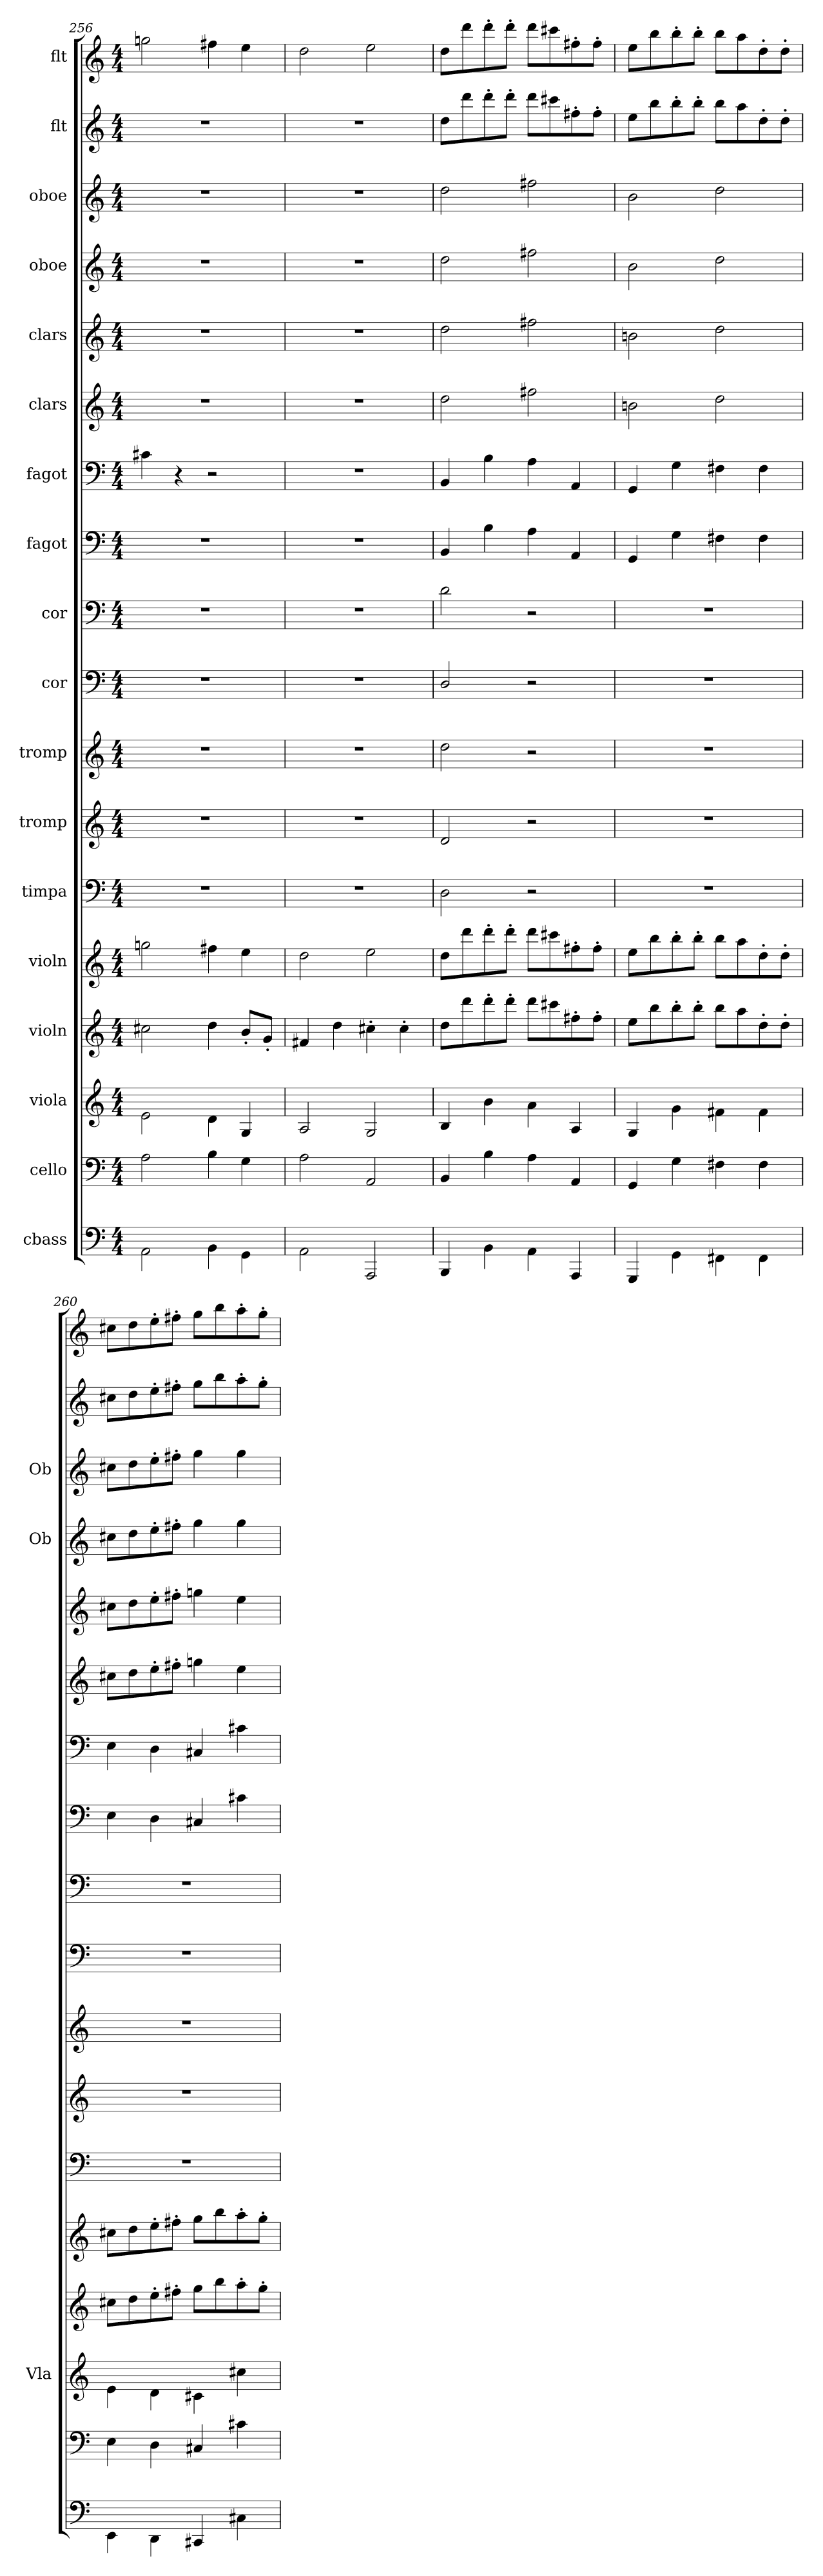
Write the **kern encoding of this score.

**kern	**kern	**kern	**kern	**kern	**kern	**kern	**kern	**kern	**kern	**kern	**kern	**kern	**kern	**kern	**kern	**kern	**kern
*part18	*part17	*part16	*part15	*part14	*part13	*part12	*part11	*part10	*part9	*part8	*part7	*part6	*part5	*part4	*part3	*part2	*part1
*staff18	*staff17	*staff16	*staff15	*staff14	*staff13	*staff12	*staff11	*staff10	*staff9	*staff8	*staff7	*staff6	*staff5	*staff4	*staff3	*staff2	*staff1
*I"cbass	*I"cello	*I"viola	*I"violn	*I"violn	*I"timpa	*I"tromp	*I"tromp	*I"cor	*I"cor	*I"fagot	*I"fagot	*I"clars	*I"clars	*I"oboe	*I"oboe	*I"flt	*I"flt
*	*	*I'Vla	*	*	*	*	*	*	*	*	*	*	*	*I'Ob	*I'Ob	*	*
*	*	*	*	*	*	*	*	*ITrd4c7	*ITrd4c7	*	*	*	*	*	*	*	*
*M4/4	*M4/4	*M4/4	*M4/4	*M4/4	*M4/4	*M4/4	*M4/4	*M4/4	*M4/4	*M4/4	*M4/4	*M4/4	*M4/4	*M4/4	*M4/4	*M4/4	*M4/4
=256	=256	=256	=256	=256	=256	=256	=256	=256	=256	=256	=256	=256	=256	=256	=256	=256	=256
2AA\	2A\	2e\	2cc#\	2ggn\	1r	1r	1r	1r	1r	1r	4c#\	1r	1r	1r	1r	1r	2ggn\
.	.	.	.	.	.	.	.	.	.	.	4r	.	.	.	.	.	.
4BB\	4B\	4d\	4dd\	4ff#\	.	.	.	.	.	.	2r	.	.	.	.	.	4ff#\
4GG\	4G\	4G/	8b'>/L	4ee\	.	.	.	.	.	.	.	.	.	.	.	.	4ee\
.	.	.	8g'>/J	.	.	.	.	.	.	.	.	.	.	.	.	.	.
=257	=257	=257	=257	=257	=257	=257	=257	=257	=257	=257	=257	=257	=257	=257	=257	=257	=257
2AA\	2A\	2A/	4f#/	2dd\	1r	1r	1r	1r	1r	1r	1r	1r	1r	1r	1r	1r	2dd\
.	.	.	4dd\	.	.	.	.	.	.	.	.	.	.	.	.	.	.
2AAA/	2AA/	2G/	4cc#'>\	2ee\	.	.	.	.	.	.	.	.	.	.	.	.	2ee\
.	.	.	4cc#'>\	.	.	.	.	.	.	.	.	.	.	.	.	.	.
=258	=258	=258	=258	=258	=258	=258	=258	=258	=258	=258	=258	=258	=258	=258	=258	=258	=258
4BBB/	4BB/	4B/	8dd\L	8dd\L	2D\	2d/	2dd\	2GG/	2G\	4BB/	4BB/	2dd\	2dd\	2dd\	2dd\	8dd\L	8dd\L
.	.	.	8ddd\	8ddd\	.	.	.	.	.	.	.	.	.	.	.	8ddd\	8ddd\
4BB\	4B\	4b\	8ddd'>\	8ddd'>\	.	.	.	.	.	4B\	4B\	.	.	.	.	8ddd'>\	8ddd'>\
.	.	.	8ddd'>\J	8ddd'>\J	.	.	.	.	.	.	.	.	.	.	.	8ddd'>\J	8ddd'>\J
4AA\	4A\	4a\	8ddd\L	8ddd\L	2r	2r	2r	2r	2r	4A\	4A\	2ff#\	2ff#\	2ff#\	2ff#\	8ddd\L	8ddd\L
.	.	.	8ccc#\	8ccc#\	.	.	.	.	.	.	.	.	.	.	.	8ccc#\	8ccc#\
4AAA/	4AA/	4A/	8ff#'>\	8ff#'>\	.	.	.	.	.	4AA/	4AA/	.	.	.	.	8ff#'>\	8ff#'>\
.	.	.	8ff#'>\J	8ff#'>\J	.	.	.	.	.	.	.	.	.	.	.	8ff#'>\J	8ff#'>\J
=259	=259	=259	=259	=259	=259	=259	=259	=259	=259	=259	=259	=259	=259	=259	=259	=259	=259
4GGG/	4GG/	4G/	8ee\L	8ee\L	1r	1r	1r	1r	1r	4GG/	4GG/	2bn\	2bn\	2b\	2b\	8ee\L	8ee\L
.	.	.	8bb\	8bb\	.	.	.	.	.	.	.	.	.	.	.	8bb\	8bb\
4GG\	4G\	4g\	8bb'>\	8bb'>\	.	.	.	.	.	4G\	4G\	.	.	.	.	8bb'>\	8bb'>\
.	.	.	8bb'>\J	8bb'>\J	.	.	.	.	.	.	.	.	.	.	.	8bb'>\J	8bb'>\J
4FF#\	4F#\	4f#\	8bb\L	8bb\L	.	.	.	.	.	4F#\	4F#\	2dd\	2dd\	2dd\	2dd\	8bb\L	8bb\L
.	.	.	8aa\	8aa\	.	.	.	.	.	.	.	.	.	.	.	8aa\	8aa\
4FF#\	4F#\	4f#\	8dd'>\	8dd'>\	.	.	.	.	.	4F#\	4F#\	.	.	.	.	8dd'>\	8dd'>\
.	.	.	8dd'>\J	8dd'>\J	.	.	.	.	.	.	.	.	.	.	.	8dd'>\J	8dd'>\J
=260	=260	=260	=260	=260	=260	=260	=260	=260	=260	=260	=260	=260	=260	=260	=260	=260	=260
4EE\	4E\	4e\	8cc#\L	8cc#\L	1r	1r	1r	1r	1r	4E\	4E\	8cc#\L	8cc#\L	8cc#\L	8cc#\L	8cc#\L	8cc#\L
.	.	.	8dd\	8dd\	.	.	.	.	.	.	.	8dd\	8dd\	8dd\	8dd\	8dd\	8dd\
4DD\	4D\	4d\	8ee'>\	8ee'>\	.	.	.	.	.	4D\	4D\	8ee'>\	8ee'>\	8ee'>\	8ee'>\	8ee'>\	8ee'>\
.	.	.	8ff#'>\J	8ff#'>\J	.	.	.	.	.	.	.	8ff#'>\J	8ff#'>\J	8ff#'>\J	8ff#'>\J	8ff#'>\J	8ff#'>\J
4CC#/	4C#/	4c#\	8gg\L	8gg\L	.	.	.	.	.	4C#/	4C#/	4ggn\	4ggn\	4gg\	4gg\	8gg\L	8gg\L
.	.	.	8bb\	8bb\	.	.	.	.	.	.	.	.	.	.	.	8bb\	8bb\
4C#\	4c#\	4cc#\	8aa'>\	8aa'>\	.	.	.	.	.	4c#\	4c#\	4ee\	4ee\	4gg\	4gg\	8aa'>\	8aa'>\
.	.	.	8gg'>\J	8gg'>\J	.	.	.	.	.	.	.	.	.	.	.	8gg'>\J	8gg'>\J
=	=	=	=	=	=	=	=	=	=	=	=	=	=	=	=	=	=
*-	*-	*-	*-	*-	*-	*-	*-	*-	*-	*-	*-	*-	*-	*-	*-	*-	*-
